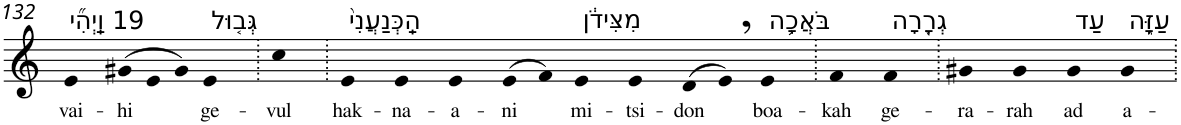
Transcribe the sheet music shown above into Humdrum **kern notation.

**kern	**text
*part1	*part1
*staff1	*staff1
*I"Piano	*
*I'Pno	*
!!LO:PB:g=z
*clefG2	*
*k[]	*
=132	=132
!LO:TX:a:t=19 וַֽיְהִ֞י	!
!	!LO:LY:b
4e	vai-
*Xtuplet	*
!	!LO:LY:b
(>12g#X	-hi
12e	.
12g#)	.
!LO:TX:a:t=גְּב֤וּל	!
!	!LO:LY:b
4e	ge-
=133.	=133.
!	!LO:LY:b
4cc	-vul
=134.	=134.
!LO:TX:a:t=הַֽכְּנַעֲנִי֙	!
!	!LO:LY:b
4e	hak-
!	!LO:LY:b
4e	-na-
!	!LO:LY:b
4e	-a-
!	!LO:LY:b
(>8e	-ni
8f)	.
!LO:TX:a:t=מִצִּידֹ֔ן	!
!	!LO:LY:b
4e	mi-
!	!LO:LY:b
4e	-tsi-
!	!LO:LY:b
(>8d	-don
8e,)	.
!LO:TX:a:t=בֹּאֲכָ֥ה	!
!	!LO:LY:b
4e	boa-
=135.	=135.
!	!LO:LY:b
4f	-kah
!LO:TX:a:t=גְרָ֖רָה	!
!	!LO:LY:b
4f	ge-
=136.	=136.
!	!LO:LY:b
4g#X	-ra-
!	!LO:LY:b
4g#	-rah
!LO:TX:a:t=עַד	!
!	!LO:LY:b
4g#	ad
!LO:TX:a:t=עַזָּ֑ה	!
!	!LO:LY:b
4g#	a-
=.	=.
*-	*-
